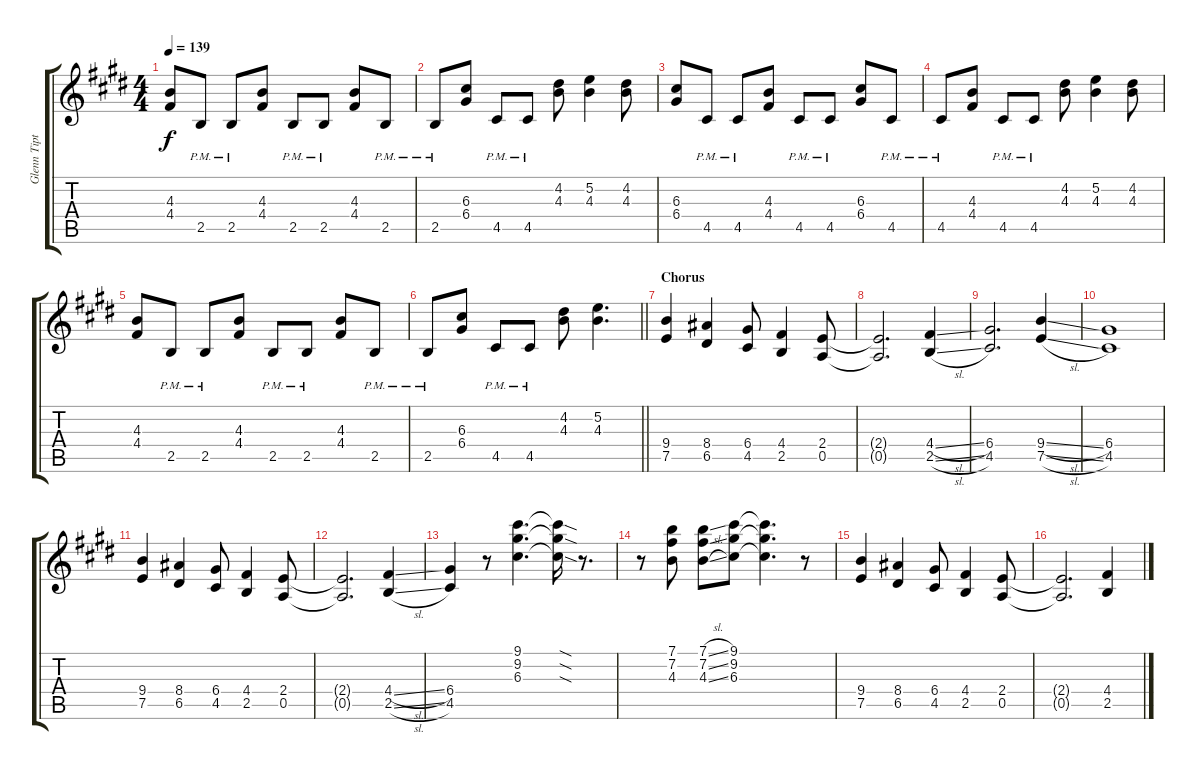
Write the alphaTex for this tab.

\track ("Glenn Tipton" "Glenn Tipt") {instrument overdrivenguitar}
\staff {score tabs}
\tuning (E4 B3 G3 D3 A2 E2) {hide}
\ts (4 4)
\tempo 139
\clef g2
\ks c#minor
(4.3 4.4).8{dy f} 2.5{pm}.8 2.5{pm}.8 (4.3 4.4).8 2.5{pm}.8 2.5{pm}.8 (4.3 4.4).8 2.5{pm}.8 |
2.5{pm}.8 (6.3 6.4).8 4.5{pm}.8 4.5{pm}.8 (4.2 4.3).8 (5.2 4.3).4 (4.2 4.3).8 |
(6.3 6.4).8 4.5{pm}.8 4.5{pm}.8 (4.3 4.4).8 4.5{pm}.8 4.5{pm}.8 (6.3 6.4).8 4.5{pm}.8 |
4.5{pm}.8 (4.3 4.4).8 4.5{pm}.8 4.5{pm}.8 (4.2 4.3).8 (5.2 4.3).4 (4.2 4.3).8 |
(4.3 4.4).8 2.5{pm}.8 2.5{pm}.8 (4.3 4.4).8 2.5{pm}.8 2.5{pm}.8 (4.3 4.4).8 2.5{pm}.8 |
\barLineRight lightlight
2.5{pm}.8 (6.3 6.4).8 4.5{pm}.8 4.5{pm}.8 (4.2 4.3).8 (5.2 4.3).4{d} |
\section ("" "Chorus")
(9.4 7.5).4 (8.4 6.5).4 (6.4 4.5).8 (4.4 2.5).4 (2.4 0.5).8 |
(2.4{t} 0.5{t}).2{d} (4.4{sl} 2.5{sl}).4 |
(6.4 4.5).2{d} (9.4{sl} 7.5{sl}).4 |
(6.4 4.5).1 |
(9.4 7.5).4 (8.4 6.5).4 (6.4 4.5).8 (4.4 2.5).4 (2.4 0.5).8 |
(2.4{t} 0.5{t}).2{d} (4.4{sl} 2.5{sl}).4 |
(6.4 4.5).4 r.8 (9.1 9.2 6.3).4{d} (9.1{sod t} 9.2{sod t} 6.3{sod t}).16 r.8{d} |
r.8 (7.1 7.2 4.3).8 (7.1{sl} 7.2{sl} 4.3{sl}).8 (9.1 9.2 6.3).8 (9.1{t} 9.2{t} 6.3{t}).4{d} r.8 |
(9.4 7.5).4 (8.4 6.5).4 (6.4 4.5).8 (4.4 2.5).4 (2.4 0.5).8 |
(2.4{t} 0.5{t}).2{d} (4.4{sl} 2.5{sl}).4
